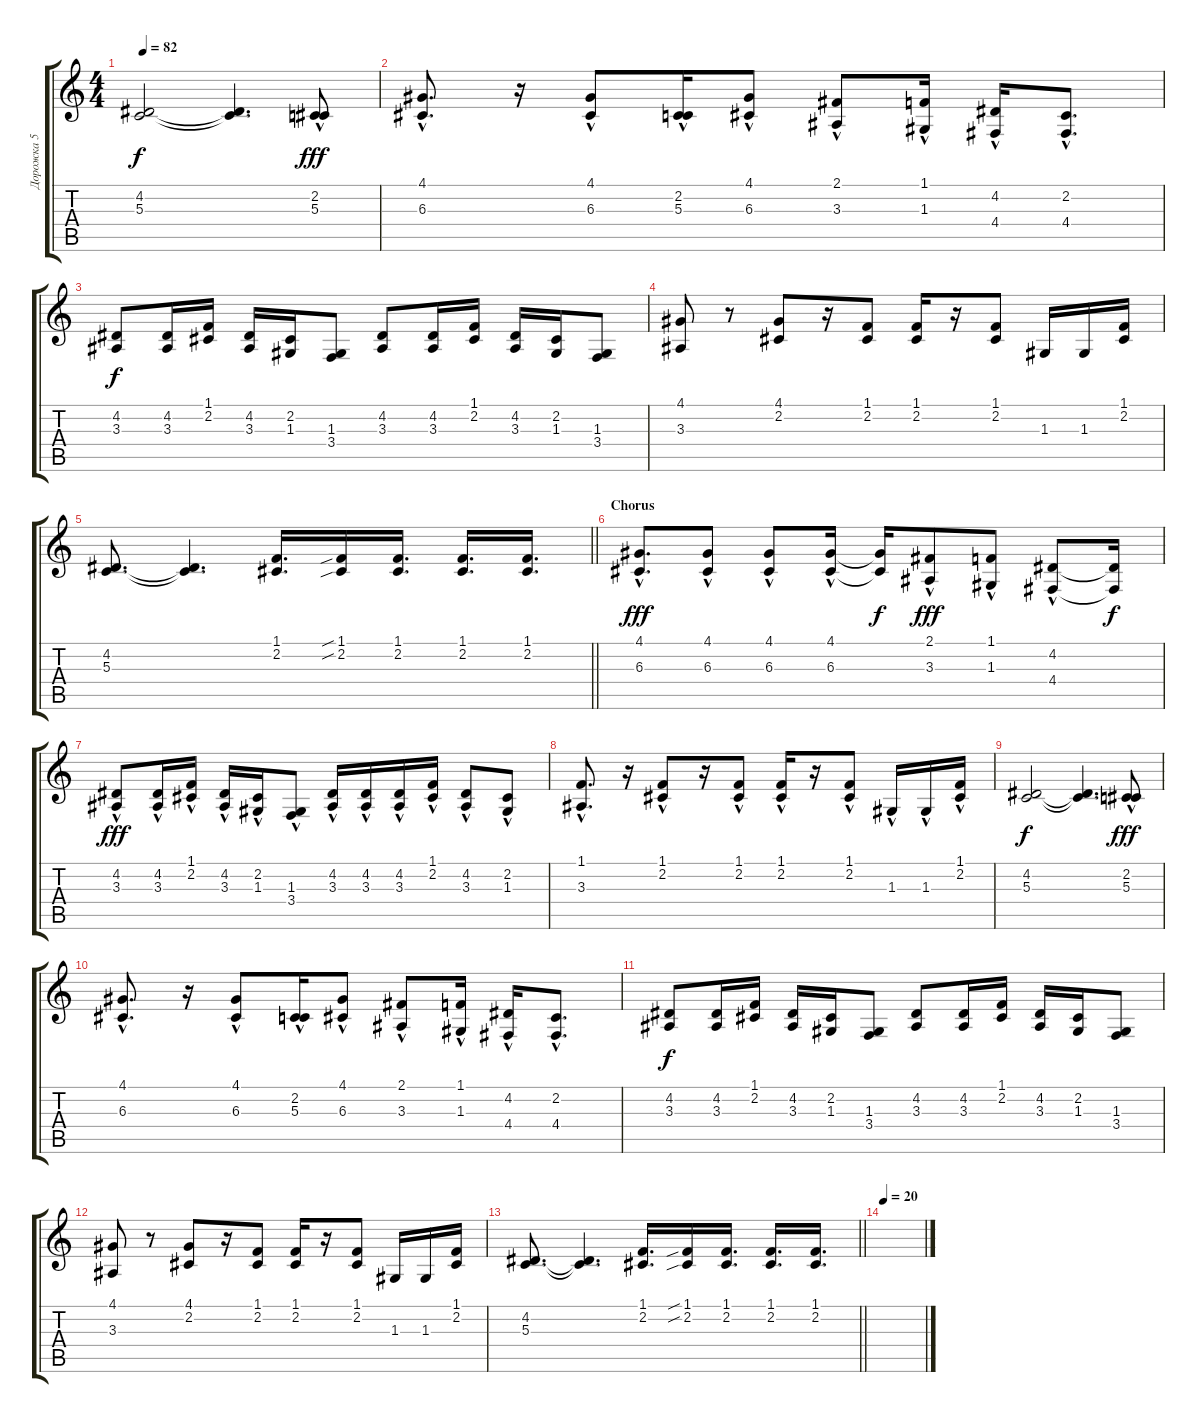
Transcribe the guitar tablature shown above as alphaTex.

\track ("Дорожка 5" "Дорожка 5") {instrument altosax}
\staff {score tabs}
\tuning (E4 B3 G3 D3 A2 E2) {hide}
\ts (4 4)
\tempo 82
\clef g2
\ks c
(4.2 5.3).2{dy f} (4.2{t} 5.3{t}).4{d} (2.2{hac} 5.3).8{dy fff} |
(4.1{hac} 6.3).8{d} r.16 (4.1{hac} 6.3).8 (2.2{hac} 5.3).16 (4.1{hac} 6.3).8 (2.1{hac} 3.3).8 (1.1{hac} 1.3).16 (4.2{hac} 4.4).16 (2.2{hac} 4.4).8{d} |
(4.2 3.3).8{dy f} (4.2 3.3).16 (1.1 2.2).16 (4.2 3.3).16 (2.2 1.3).16 (1.3 3.4).8 (4.2 3.3).8 (4.2 3.3).16 (1.1 2.2).16 (4.2 3.3).16 (2.2 1.3).16 (1.3 3.4).8 |
(4.1 3.3).8 r.8 (4.1 2.2).8 r.16 (1.1 2.2).8 (1.1 2.2).16 r.16 (1.1 2.2).8 1.3.16 1.3.16 (1.1 2.2).16 |
\barLineRight lightlight
(4.2 5.3).8{d} (4.2{t} 5.3{t}).4{d} (1.1 2.2).16{d} (1.1{sib} 2.2{sib}).16 (1.1 2.2).16{d} (1.1 2.2).16{d} (1.1 2.2).16{d} |
\section ("" "Chorus")
(4.1{hac} 6.3{hac}).8{d dy fff} (4.1{hac} 6.3{hac}).8 (4.1{hac} 6.3{hac}).8 (4.1{hac} 6.3{hac}).16 (4.1{t} 6.3{t}).16{dy f} (2.1{hac} 3.3{hac}).8{dy fff} (1.1{hac} 1.3{hac}).8 (4.2{hac} 4.4{hac}).8 (4.2{t} 4.4{t}).16{dy f} |
(4.2{hac} 3.3).8{dy fff} (4.2{hac} 3.3).16 (1.1{hac} 2.2).16 (4.2{hac} 3.3).16 (2.2{hac} 1.3).16 (1.3{hac} 3.4).8 (4.2{hac} 3.3).16 (4.2{hac} 3.3).16 (4.2{hac} 3.3).16 (1.1{hac} 2.2).16 (4.2{hac} 3.3).8 (2.2{hac} 1.3).8 |
(1.1{hac} 3.3).8{d} r.16 (1.1{hac} 2.2).8 r.16 (1.1{hac} 2.2).8 (1.1{hac} 2.2).16 r.16 (1.1{hac} 2.2).8 1.3{hac}.16 1.3{hac}.16 (1.1{hac} 2.2).16 |
(4.2 5.3).2{dy f} (4.2{t} 5.3{t}).4{d} (2.2{hac} 5.3).8{dy fff} |
(4.1{hac} 6.3).8{d} r.16 (4.1{hac} 6.3).8 (2.2{hac} 5.3).16 (4.1{hac} 6.3).8 (2.1{hac} 3.3).8 (1.1{hac} 1.3).16 (4.2{hac} 4.4).16 (2.2{hac} 4.4).8{d} |
(4.2 3.3).8{dy f} (4.2 3.3).16 (1.1 2.2).16 (4.2 3.3).16 (2.2 1.3).16 (1.3 3.4).8 (4.2 3.3).8 (4.2 3.3).16 (1.1 2.2).16 (4.2 3.3).16 (2.2 1.3).16 (1.3 3.4).8 |
(4.1 3.3).8 r.8 (4.1 2.2).8 r.16 (1.1 2.2).8 (1.1 2.2).16 r.16 (1.1 2.2).8 1.3.16 1.3.16 (1.1 2.2).16 |
\barLineRight lightlight
(4.2 5.3).8{d} (4.2{t} 5.3{t}).4{d} (1.1 2.2).16{d} (1.1{sib} 2.2{sib}).16 (1.1 2.2).16{d} (1.1 2.2).16{d} (1.1 2.2).16{d} |
\tempo 20
